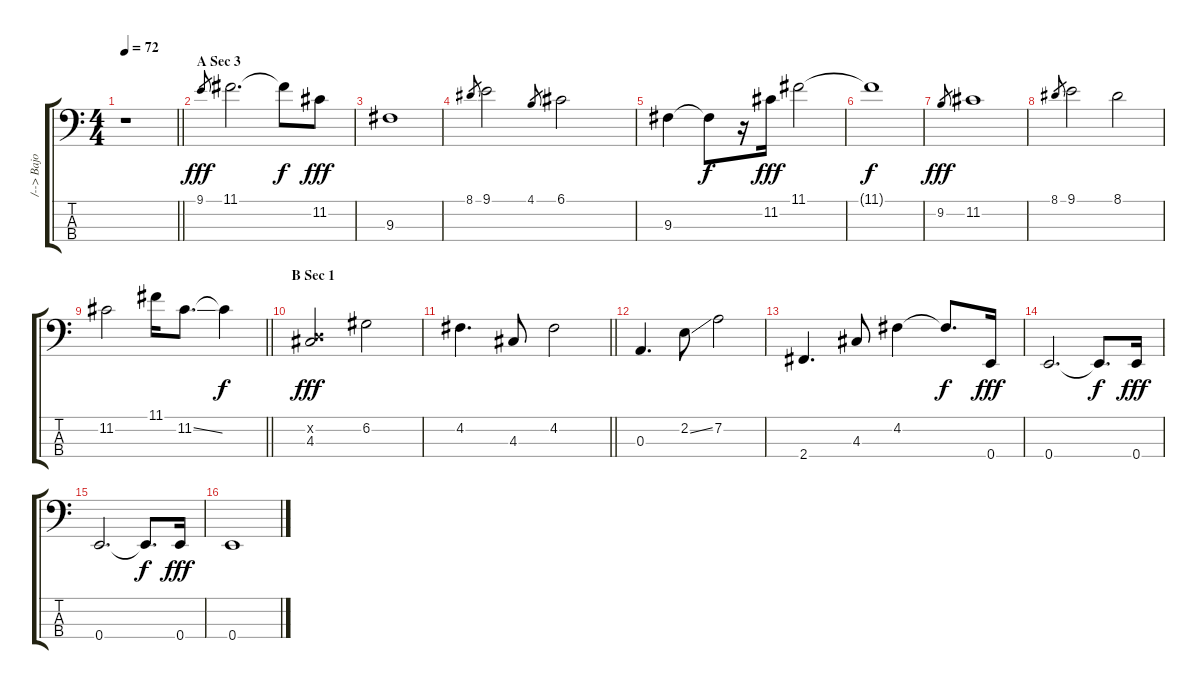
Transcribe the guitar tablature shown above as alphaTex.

\track ("/--> Bajo <---/" "/--> Bajo ") {instrument electricbassfinger}
\staff {score tabs}
\tuning (G2 D2 A1 E1) {hide}
\ts (4 4)
\tempo 72
\clef f4
\barLineRight lightlight
\ks c
r.1{dy fff} |
\section ("" "A Sec 3")
9.1.8{gr} 11.1.2{d} 11.1{t}.8{dy f} 11.2.8{dy fff} |
9.3.1 |
8.1.8{gr} 9.1.2 4.1.8{gr} 6.1.2 |
9.3.4 9.3{t}.8{dy f} r.16 11.2.16{dy fff} 11.1.2 |
11.1{t}.1{dy f} |
9.2.8{gr dy fff} 11.2.1{txt ""} |
8.1.8{gr} 9.1.2 8.1.2 |
\barLineRight lightlight
11.2.2 11.1.16 11.2{ss}.8{d} 11.2{t}.4{dy f} |
\section ("" "B Sec 1")
(0.2{x} 4.3).2{dy fff} 6.2.2 |
\barLineRight lightlight
4.2.4{d} 4.3.8 4.2.2 |
\section ("" "")
0.3.4{d} 2.2{ss}.8 7.2.2 |
2.4.4{d} 4.3.8 4.2.4 4.2{t}.8{d dy f} 0.4.16{dy fff} |
0.4.2{d} 0.4{t}.8{d dy f} 0.4.16{dy fff} |
0.4.2{d} 0.4{t}.8{d dy f} 0.4.16{dy fff} |
0.4.1
